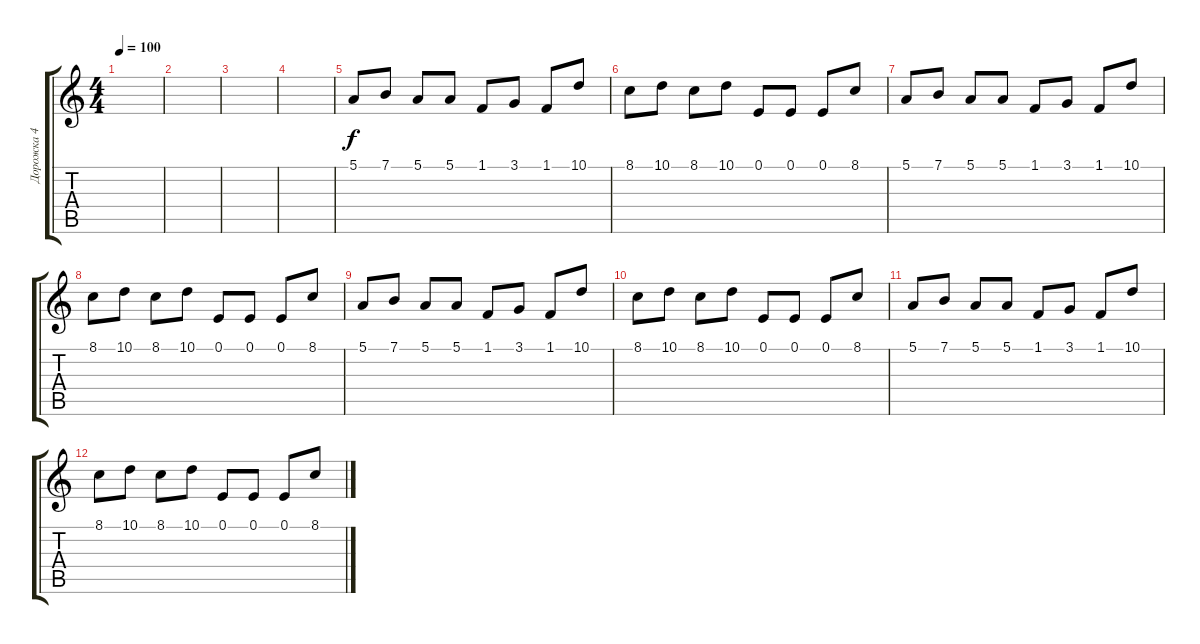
\track ("Дорожка 4" "Дорожка 4") {instrument lead1square}
\staff {score tabs}
\tuning (E4 B3 G3 D3 A2 E2) {hide}
\ts (4 4)
\tempo 100
\clef g2
\ks c
|
|
|
|
5.1.8 7.1.8 5.1.8 5.1.8 1.1.8 3.1.8 1.1.8 10.1.8 |
8.1.8 10.1.8 8.1.8 10.1.8 0.1.8 0.1.8 0.1.8 8.1.8 |
5.1.8 7.1.8 5.1.8 5.1.8 1.1.8 3.1.8 1.1.8 10.1.8 |
8.1.8 10.1.8 8.1.8 10.1.8 0.1.8 0.1.8 0.1.8 8.1.8 |
5.1.8 7.1.8 5.1.8 5.1.8 1.1.8 3.1.8 1.1.8 10.1.8 |
8.1.8 10.1.8 8.1.8 10.1.8 0.1.8 0.1.8 0.1.8 8.1.8 |
5.1.8 7.1.8 5.1.8 5.1.8 1.1.8 3.1.8 1.1.8 10.1.8 |
8.1.8 10.1.8 8.1.8 10.1.8 0.1.8 0.1.8 0.1.8 8.1.8
